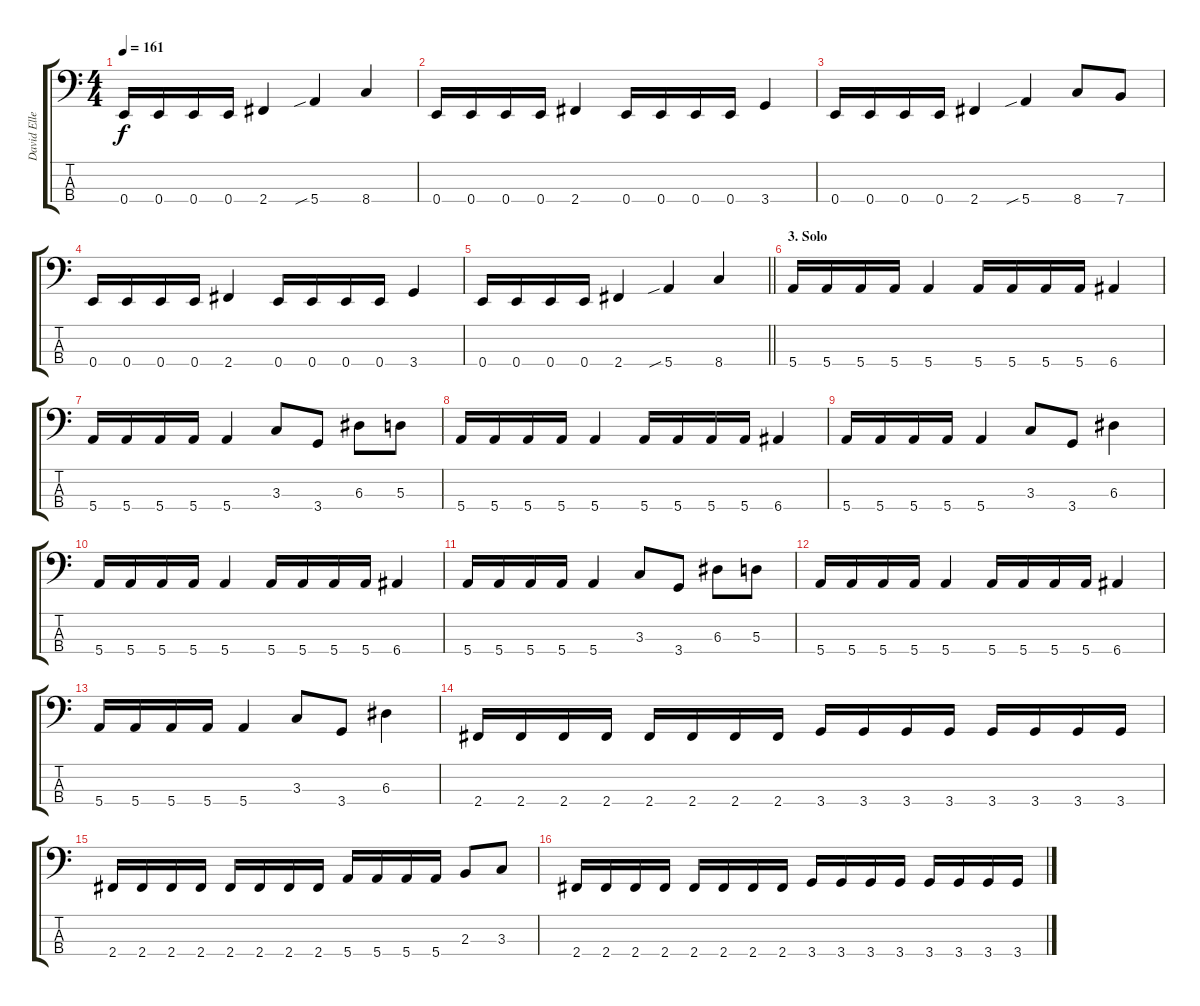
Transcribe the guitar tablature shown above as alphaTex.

\track ("David Ellefson" "David Elle") {instrument electricbasspick}
\staff {score tabs}
\tuning (G2 D2 A1 E1) {hide}
\ts (4 4)
\tempo 161
\clef f4
\ks c
0.4.16{dy f} 0.4.16 0.4.16 0.4.16 2.4.4 5.4{sib}.4 8.4.4 |
0.4.16 0.4.16 0.4.16 0.4.16 2.4.4 0.4.16 0.4.16 0.4.16 0.4.16 3.4.4 |
0.4.16 0.4.16 0.4.16 0.4.16 2.4.4 5.4{sib}.4 8.4.8 7.4.8 |
0.4.16 0.4.16 0.4.16 0.4.16 2.4.4 0.4.16 0.4.16 0.4.16 0.4.16 3.4.4 |
\barLineRight lightlight
0.4.16 0.4.16 0.4.16 0.4.16 2.4.4 5.4{sib}.4 8.4.4 |
\section ("" "3. Solo")
5.4.16 5.4.16 5.4.16 5.4.16 5.4.4 5.4.16 5.4.16 5.4.16 5.4.16 6.4.4 |
5.4.16 5.4.16 5.4.16 5.4.16 5.4.4 3.3.8 3.4.8 6.3.8 5.3.8 |
5.4.16 5.4.16 5.4.16 5.4.16 5.4.4 5.4.16 5.4.16 5.4.16 5.4.16 6.4.4 |
5.4.16 5.4.16 5.4.16 5.4.16 5.4.4 3.3.8 3.4.8 6.3.4 |
5.4.16 5.4.16 5.4.16 5.4.16 5.4.4 5.4.16 5.4.16 5.4.16 5.4.16 6.4.4 |
5.4.16 5.4.16 5.4.16 5.4.16 5.4.4 3.3.8 3.4.8 6.3.8 5.3.8 |
5.4.16 5.4.16 5.4.16 5.4.16 5.4.4 5.4.16 5.4.16 5.4.16 5.4.16 6.4.4 |
5.4.16 5.4.16 5.4.16 5.4.16 5.4.4 3.3.8 3.4.8 6.3.4 |
2.4.16 2.4.16 2.4.16 2.4.16 2.4.16 2.4.16 2.4.16 2.4.16 3.4.16 3.4.16 3.4.16 3.4.16 3.4.16 3.4.16 3.4.16 3.4.16 |
2.4.16 2.4.16 2.4.16 2.4.16 2.4.16 2.4.16 2.4.16 2.4.16 5.4.16 5.4.16 5.4.16 5.4.16 2.3.8 3.3.8 |
2.4.16 2.4.16 2.4.16 2.4.16 2.4.16 2.4.16 2.4.16 2.4.16 3.4.16 3.4.16 3.4.16 3.4.16 3.4.16 3.4.16 3.4.16 3.4.16
